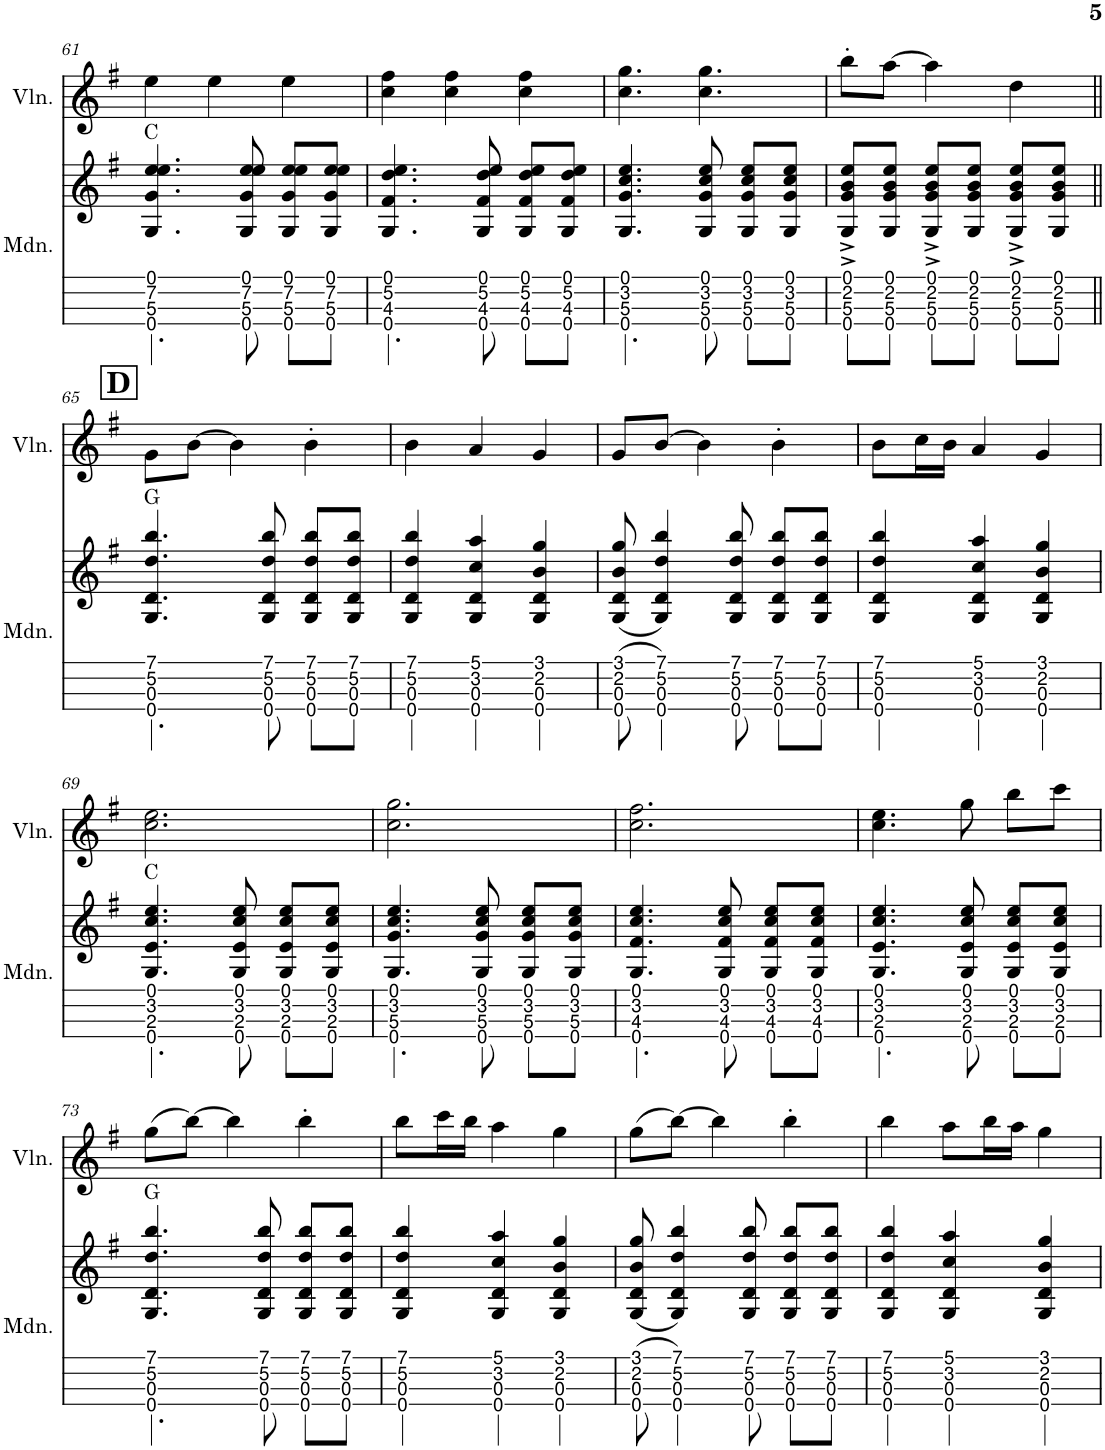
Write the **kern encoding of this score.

**kern	**kern	**harte	**kern
*part2	*part2	*part2	*part1
*staff3	*staff2	*	*staff1
*I"Mandolin	*	*	*I"Violin
*I'Mdn.	*	*	*I'Vln.
!!LO:PB:g=z
*	*clefG2	*	*clefG2
*k[f#]	*k[f#]	*	*k[f#]
*M3/4	*M3/4	*	*M3/4
=61	=61	=61	=61
4.G\ 4.g\ 4.ee\ 4.ee\	4.G/ 4.g/ 4.ee/ 4.ee/	C:maj	4ee\
.	.	.	4ee\
8G\ 8g\ 8ee\ 8ee\	8G/ 8g/ 8ee/ 8ee/	.	.
8G\ 8g\ 8ee\ 8ee\L	8G/ 8g/ 8ee/ 8ee/L	.	4ee\
8G\ 8g\ 8ee\ 8ee\J	8G/ 8g/ 8ee/ 8ee/J	.	.
=62	=62	=62	=62
4.G\ 4.f#\ 4.dd\ 4.ee\	4.G/ 4.f#/ 4.dd/ 4.ee/	.	4cc\ 4ff#\
.	.	.	4cc\ 4ff#\
8G\ 8f#\ 8dd\ 8ee\	8G/ 8f#/ 8dd/ 8ee/	.	.
8G\ 8f#\ 8dd\ 8ee\L	8G/ 8f#/ 8dd/ 8ee/L	.	4cc\ 4ff#\
8G\ 8f#\ 8dd\ 8ee\J	8G/ 8f#/ 8dd/ 8ee/J	.	.
=63	=63	=63	=63
4.G\ 4.g\ 4.cc\ 4.ee\	4.G/ 4.g/ 4.cc/ 4.ee/	.	4.cc\ 4.gg\
8G\ 8g\ 8cc\ 8ee\	8G/ 8g/ 8cc/ 8ee/	.	4.cc\ 4.gg\
8G\ 8g\ 8cc\ 8ee\L	8G/ 8g/ 8cc/ 8ee/L	.	.
8G\ 8g\ 8cc\ 8ee\J	8G/ 8g/ 8cc/ 8ee/J	.	.
=64	=64	=64	=64
8G\^ 8g\^ 8b\^ 8ee\^L	8G/^ 8g/^ 8b/^ 8ee/^L	.	8bb'\L
8G\ 8g\ 8b\ 8ee\J	8G/ 8g/ 8b/ 8ee/J	.	[8aa\J
8G\^ 8g\^ 8b\^ 8ee\^L	8G/^ 8g/^ 8b/^ 8ee/^L	.	4aa\]
8G\ 8g\ 8b\ 8ee\J	8G/ 8g/ 8b/ 8ee/J	.	.
8G\^ 8g\^ 8b\^ 8ee\^L	8G/^ 8g/^ 8b/^ 8ee/^L	.	4dd\
8G\ 8g\ 8b\ 8ee\J	8G/ 8g/ 8b/ 8ee/J	.	.
!!LO:LB:g=z
!!LO:REH:place=s1:a:B:cj:fs=14:t=D
=65||	=65||	=65||	=65||
4.G\ 4.d\ 4.dd\ 4.bb\	4.G/ 4.d/ 4.dd/ 4.bb/	G:maj	8g\L
.	.	.	[8b\J
.	.	.	4b\]
8G\ 8d\ 8dd\ 8bb\	8G/ 8d/ 8dd/ 8bb/	.	.
8G\ 8d\ 8dd\ 8bb\L	8G/ 8d/ 8dd/ 8bb/L	.	4b'\
8G\ 8d\ 8dd\ 8bb\J	8G/ 8d/ 8dd/ 8bb/J	.	.
=66	=66	=66	=66
4G\ 4d\ 4dd\ 4bb\	4G/ 4d/ 4dd/ 4bb/	.	4b\
4G\ 4d\ 4cc\ 4aa\	4G/ 4d/ 4cc/ 4aa/	.	4a/
4G\ 4d\ 4b\ 4gg\	4G/ 4d/ 4b/ 4gg/	.	4g/
=67	=67	=67	=67
8G\ 8d\ 8b\ 8gg\	(8G/ 8d/ 8b/ 8gg/	.	8g/L
4G\ 4d\ 4dd\ 4bb\	4G/ 4d/ 4dd/ 4bb/)	.	[8b/J
.	.	.	4b\]
8G\ 8d\ 8dd\ 8bb\	8G/ 8d/ 8dd/ 8bb/	.	.
8G\ 8d\ 8dd\ 8bb\L	8G/ 8d/ 8dd/ 8bb/L	.	4b'\
8G\ 8d\ 8dd\ 8bb\J	8G/ 8d/ 8dd/ 8bb/J	.	.
=68	=68	=68	=68
4G\ 4d\ 4dd\ 4bb\	4G/ 4d/ 4dd/ 4bb/	.	8b\L
.	.	.	16cc\L
.	.	.	16b\JJ
4G\ 4d\ 4cc\ 4aa\	4G/ 4d/ 4cc/ 4aa/	.	4a/
4G\ 4d\ 4b\ 4gg\	4G/ 4d/ 4b/ 4gg/	.	4g/
!!LO:LB:g=z
=69	=69	=69	=69
4.G\ 4.e\ 4.cc\ 4.ee\	4.G/ 4.e/ 4.cc/ 4.ee/	C:maj	2.cc\ 2.ee\
8G\ 8e\ 8cc\ 8ee\	8G/ 8e/ 8cc/ 8ee/	.	.
8G\ 8e\ 8cc\ 8ee\L	8G/ 8e/ 8cc/ 8ee/L	.	.
8G\ 8e\ 8cc\ 8ee\J	8G/ 8e/ 8cc/ 8ee/J	.	.
=70	=70	=70	=70
4.G\ 4.g\ 4.cc\ 4.ee\	4.G/ 4.g/ 4.cc/ 4.ee/	.	2.cc\ 2.gg\
8G\ 8g\ 8cc\ 8ee\	8G/ 8g/ 8cc/ 8ee/	.	.
8G\ 8g\ 8cc\ 8ee\L	8G/ 8g/ 8cc/ 8ee/L	.	.
8G\ 8g\ 8cc\ 8ee\J	8G/ 8g/ 8cc/ 8ee/J	.	.
=71	=71	=71	=71
4.G\ 4.f#\ 4.cc\ 4.ee\	4.G/ 4.f#/ 4.cc/ 4.ee/	.	2.cc\ 2.ff#\
8G\ 8f#\ 8cc\ 8ee\	8G/ 8f#/ 8cc/ 8ee/	.	.
8G\ 8f#\ 8cc\ 8ee\L	8G/ 8f#/ 8cc/ 8ee/L	.	.
8G\ 8f#\ 8cc\ 8ee\J	8G/ 8f#/ 8cc/ 8ee/J	.	.
=72	=72	=72	=72
4.G\ 4.e\ 4.cc\ 4.ee\	4.G/ 4.e/ 4.cc/ 4.ee/	.	4.cc\ 4.ee\
8G\ 8e\ 8cc\ 8ee\	8G/ 8e/ 8cc/ 8ee/	.	8gg\
8G\ 8e\ 8cc\ 8ee\L	8G/ 8e/ 8cc/ 8ee/L	.	8bb\L
8G\ 8e\ 8cc\ 8ee\J	8G/ 8e/ 8cc/ 8ee/J	.	8ccc\J
!!LO:LB:g=z
=73	=73	=73	=73
4.G\ 4.d\ 4.dd\ 4.bb\	4.G/ 4.d/ 4.dd/ 4.bb/	G:maj	(8gg\L
.	.	.	[8bb\J)
.	.	.	4bb\]
8G\ 8d\ 8dd\ 8bb\	8G/ 8d/ 8dd/ 8bb/	.	.
8G\ 8d\ 8dd\ 8bb\L	8G/ 8d/ 8dd/ 8bb/L	.	4bb'\
8G\ 8d\ 8dd\ 8bb\J	8G/ 8d/ 8dd/ 8bb/J	.	.
=74	=74	=74	=74
4G\ 4d\ 4dd\ 4bb\	4G/ 4d/ 4dd/ 4bb/	.	8bb\L
.	.	.	16ccc\L
.	.	.	16bb\JJ
4G\ 4d\ 4cc\ 4aa\	4G/ 4d/ 4cc/ 4aa/	.	4aa\
4G\ 4d\ 4b\ 4gg\	4G/ 4d/ 4b/ 4gg/	.	4gg\
=75	=75	=75	=75
8G\ 8d\ 8b\ 8gg\	(8G/ 8d/ 8b/ 8gg/	.	(8gg\L
4G\ 4d\ 4dd\ 4bb\	4G/ 4d/ 4dd/ 4bb/)	.	[8bb\J)
.	.	.	4bb\]
8G\ 8d\ 8dd\ 8bb\	8G/ 8d/ 8dd/ 8bb/	.	.
8G\ 8d\ 8dd\ 8bb\L	8G/ 8d/ 8dd/ 8bb/L	.	4bb'\
8G\ 8d\ 8dd\ 8bb\J	8G/ 8d/ 8dd/ 8bb/J	.	.
=76	=76	=76	=76
4G\ 4d\ 4dd\ 4bb\	4G/ 4d/ 4dd/ 4bb/	.	4bb\
4G\ 4d\ 4cc\ 4aa\	4G/ 4d/ 4cc/ 4aa/	.	8aa\L
.	.	.	16bb\L
.	.	.	16aa\JJ
4G\ 4d\ 4b\ 4gg\	4G/ 4d/ 4b/ 4gg/	.	4gg\
=	=	=	=
*-	*-	*-	*-
